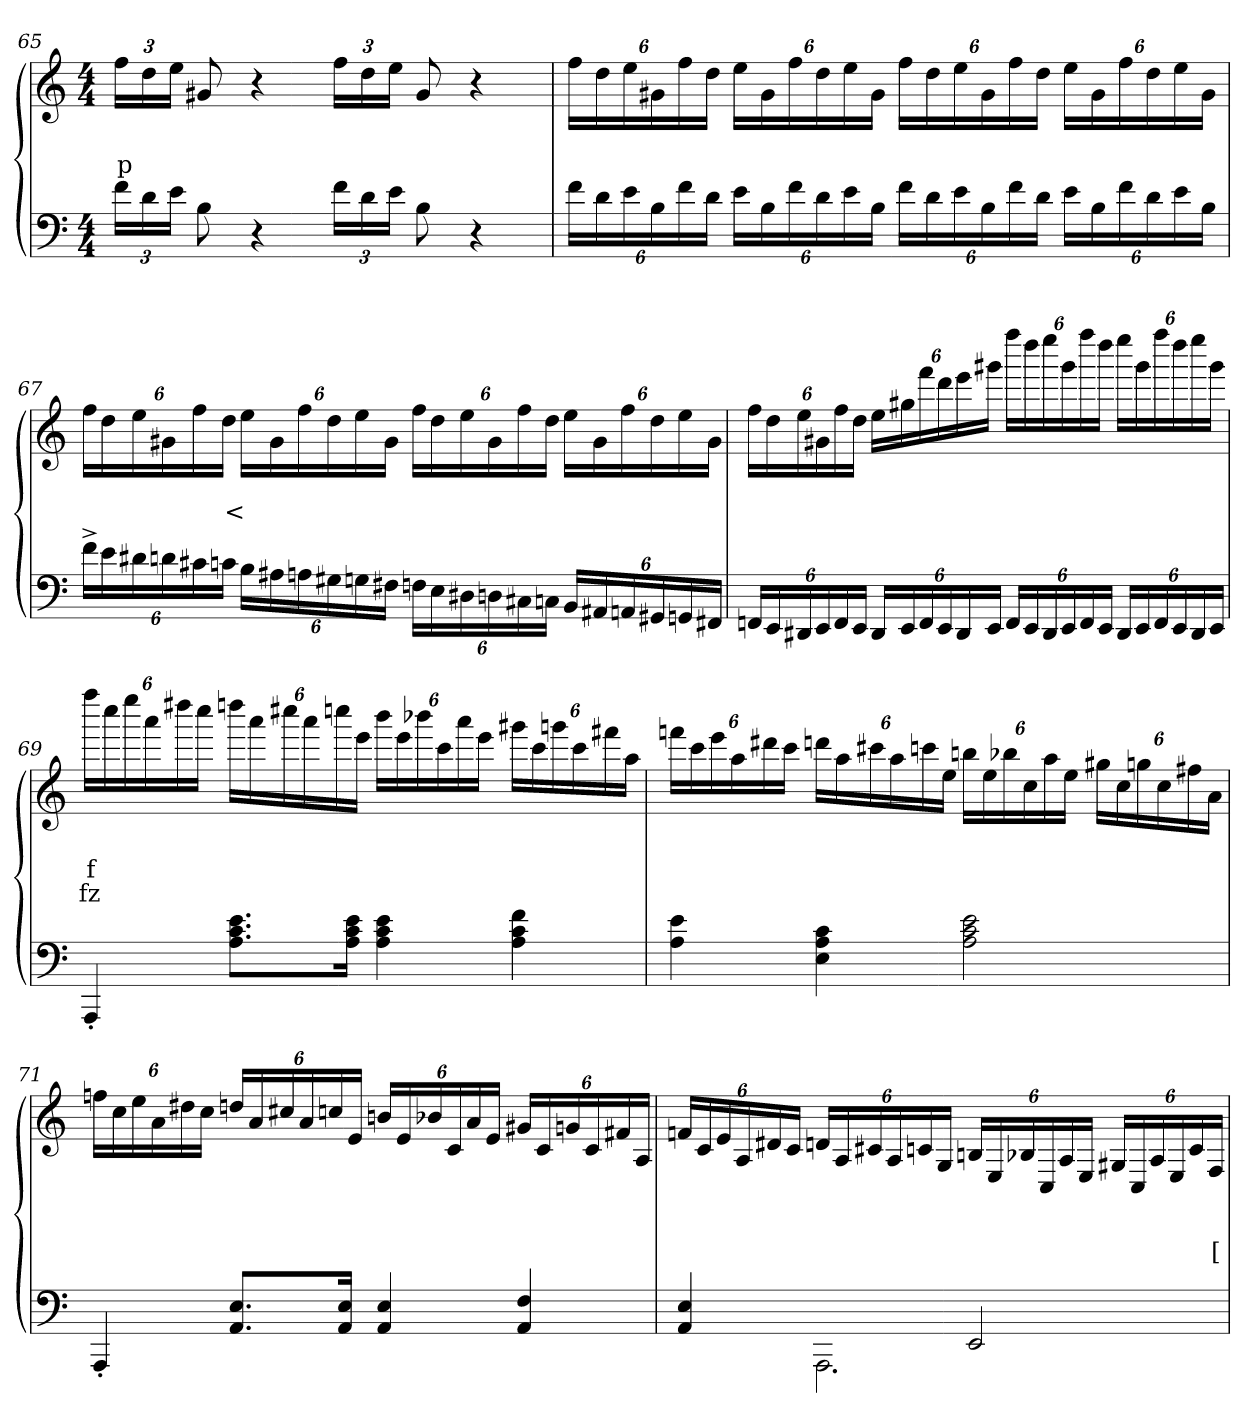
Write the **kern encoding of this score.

**kern	**kern	**text	**text	**text
*part2	*part1	*part1	*part1	*part1
*staff2	*staff1	*staff1	*staff1	*staff1
*clefF4	*clefG2	*	*	*
*k[]	*k[]	*	*	*
*M4/4	*M4/4	*	*	*
=65	=65	=65	=65	=65
24fLL	24ffLL	.	p	.
24d	24dd	.	.	.
24eJJ	24eeJJ	.	.	.
8B	8g#X	.	.	.
4r	4r	.	.	.
24fLL	24ffLL	.	.	.
24d	24dd	.	.	.
24eJJ	24eeJJ	.	.	.
8B	8g#	.	.	.
4r	4r	.	.	.
=66	=66	=66	=66	=66
24fLL	24ffLL	.	.	.
24d	24dd	.	.	.
24e	24ee	.	.	.
24B	24g#X	.	.	.
24f	24ff	.	.	.
24dJJ	24ddJJ	.	.	.
24eLL	24eeLL	.	.	.
24B	24g#	.	.	.
24f	24ff	.	.	.
24d	24dd	.	.	.
24e	24ee	.	.	.
24BJJ	24g#JJ	.	.	.
24fLL	24ffLL	.	.	.
24d	24dd	.	.	.
24e	24ee	.	.	.
24B	24g#	.	.	.
24f	24ff	.	.	.
24dJJ	24ddJJ	.	.	.
24eLL	24eeLL	.	.	.
24B	24g#	.	.	.
24f	24ff	.	.	.
24d	24dd	.	.	.
24e	24ee	.	.	.
24BJJ	24g#JJ	.	.	.
=67	=67	=67	=67	=67
24f^>LL	24ffLL	.	.	.
24e	24dd	.	.	.
24d#X	24ee	.	.	.
24dn	24g#X	.	.	.
24c#X	24ff	.	.	.
24cnJJ	24ddJJ	.	<	.
24BLL	24eeLL	.	.	.
24A#X	24g#	.	.	.
24An	24ff	.	.	.
24G#X	24dd	.	.	.
24Gn	24ee	.	.	.
24F#XJJ	24g#JJ	.	.	.
24FnLL	24ffLL	.	.	.
24E	24dd	.	.	.
24D#X	24ee	.	.	.
24Dn	24g#	.	.	.
24C#X	24ff	.	.	.
24CnJJ	24ddJJ	.	.	.
24BBLL	24eeLL	.	.	.
24AA#X	24g#	.	.	.
24AAn	24ff	.	.	.
24GG#X	24dd	.	.	.
24GGn	24ee	.	.	.
24FF#XJJ	24g#JJ	.	.	.
=68	=68	=68	=68	=68
24FFnLL	24ffLL	.	.	.
24EE	24dd	.	.	.
24DD#X	24ee	.	.	.
24EE	24g#X	.	.	.
24FF	24ff	.	.	.
24EEJJ	24ddJJ	.	.	.
24DD#LL	24eeLL	.	.	.
24EE	24gg#	.	.	.
24FF	24fff	.	.	.
24EE	24ddd	.	.	.
24DD#	24eee	.	.	.
24EEJJ	24ggg#JJ	.	.	.
24FFLL	24ffffLL	.	.	.
24EE	24dddd	.	.	.
24DD#	24eeee	.	.	.
24EE	24ggg#	.	.	.
24FF	24ffff	.	.	.
24EEJJ	24ddddJJ	.	.	.
24DD#LL	24eeeeLL	.	.	.
24EE	24ggg#	.	.	.
24FF	24ffff	.	.	.
24EE	24dddd	.	.	.
24DD#	24eeee	.	.	.
24EEJJ	24ggg#JJ	.	.	.
=69	=69	=69	=69	=69
4AAA'>	24ffffLL	.	f	fz
.	24cccc	.	.	.
.	24eeee	.	.	.
.	24aaa	.	.	.
.	24dddd#X	.	.	.
.	24ccccJJ	.	.	.
8.e 8.c 8.AL	24ddddnLL	.	.	.
.	24aaa	.	.	.
.	24cccc#X	.	.	.
.	24aaa	.	.	.
.	24ccccn	.	.	.
16e 16c 16AJk	.	.	.	.
.	24eeeJJ	.	.	.
4e 4c 4A	24bbbLL	.	.	.
.	24eee	.	.	.
.	24bbb-X	.	.	.
.	24ccc	.	.	.
.	24aaa	.	.	.
.	24eeeJJ	.	.	.
4f 4c 4A	24ggg#XLL	.	.	.
.	24ccc	.	.	.
.	24gggn	.	.	.
.	24ccc	.	.	.
.	24fff#X	.	.	.
.	24aaJJ	.	.	.
=70	=70	=70	=70	=70
4e 4A	24fffnLL	.	.	.
.	24ccc	.	.	.
.	24eee	.	.	.
.	24aa	.	.	.
.	24ddd#X	.	.	.
.	24cccJJ	.	.	.
4c 4A 4E	24dddnLL	.	.	.
.	24aa	.	.	.
.	24ccc#X	.	.	.
.	24aa	.	.	.
.	24cccn	.	.	.
.	24eeJJ	.	.	.
2e 2c 2A	24bbnLL	.	.	.
.	24ee	.	.	.
.	24bb-X	.	.	.
.	24cc	.	.	.
.	24aa	.	.	.
.	24eeJJ	.	.	.
.	24gg#XLL	.	.	.
.	24cc	.	.	.
.	24ggn	.	.	.
.	24cc	.	.	.
.	24ff#X	.	.	.
.	24aJJ	.	.	.
=71	=71	=71	=71	=71
4AAA'>	24ffnLL	.	.	.
.	24cc	.	.	.
.	24ee	.	.	.
.	24a	.	.	.
.	24dd#X	.	.	.
.	24ccJJ	.	.	.
8.E 8.AAL	24ddnLL	.	.	.
.	24a	.	.	.
.	24cc#X	.	.	.
.	24a	.	.	.
.	24ccn	.	.	.
16E 16AAJk	.	.	.	.
.	24eJJ	.	.	.
4E 4AA	24bnLL	.	.	.
.	24e	.	.	.
.	24b-X	.	.	.
.	24c	.	.	.
.	24a	.	.	.
.	24eJJ	.	.	.
4F 4AA	24g#XLL	.	.	.
.	24c	.	.	.
.	24gn	.	.	.
.	24c	.	.	.
.	24f#X	.	.	.
.	24AJJ	.	.	.
=72	=72	=72	=72	=72
*^	*	*	*	*
4E 4AA	4ryy	24fnLL	.	.	.
.	.	24c	.	.	.
.	.	24e	.	.	.
.	.	24A	.	.	.
.	.	24d#X	.	.	.
.	.	24cJJ	.	.	.
4ryy	2.AAA	24dnLL	.	.	.
.	.	24A	.	.	.
.	.	24c#X	.	.	.
.	.	24A	.	.	.
.	.	24cn	.	.	.
.	.	24GJJ	.	.	.
2EE	.	24BnLL	.	.	.
.	.	24E	.	.	.
.	.	24B-X	.	.	.
.	.	24C	.	.	.
.	.	24A	.	.	.
.	.	24EJJ	.	.	.
.	.	24G#XLL	.	.	.
.	.	24C	.	.	.
.	.	24A	.	.	.
.	.	24E	.	.	.
.	.	24c	.	.	.
.	.	24FJJ	.	.	[
*v	*v	*	*	*	*
=	=	=	=	=
*-	*-	*-	*-	*-
